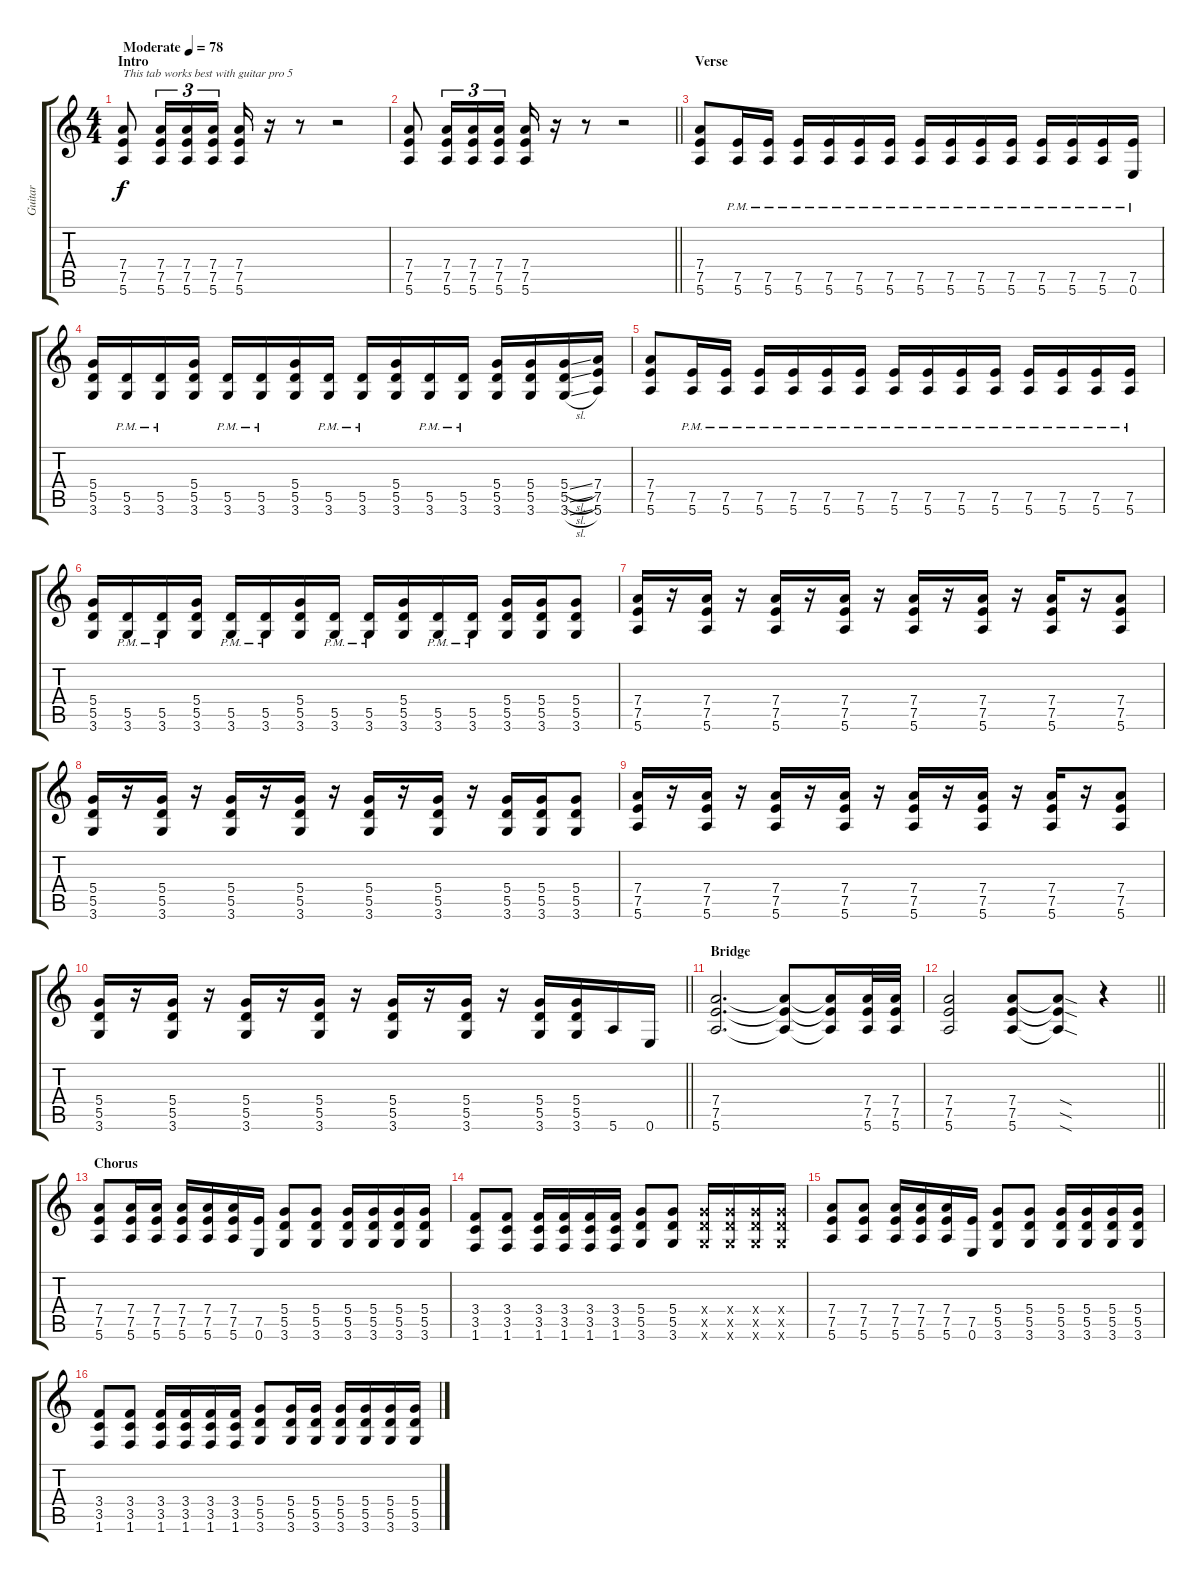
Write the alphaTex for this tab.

\track ("Guitar" "Guitar") {instrument distortionguitar}
\staff {score tabs}
\tuning (E4 B3 G3 D3 A2 E2) {hide}
\ts (4 4)
\section ("" "Intro")
\tempo (78 "Moderate")
\clef g2
\ks c
(7.4 7.5 5.6).8{txt "This tab works best with guitar pro 5" dy f instrument distortionguitar} (7.4 7.5 5.6).16{tu (3 2)} (7.4 7.5 5.6).16{tu (3 2)} (7.4 7.5 5.6).16{tu (3 2)} (7.4 7.5 5.6).16 r.16 r.8 r.2 |
\barLineRight lightlight
(7.4 7.5 5.6).8 (7.4 7.5 5.6).16{tu (3 2)} (7.4 7.5 5.6).16{tu (3 2)} (7.4 7.5 5.6).16{tu (3 2)} (7.4 7.5 5.6).16 r.16 r.8 r.2 |
\section ("" "Verse")
(7.4 7.5 5.6).8 (7.5{pm} 5.6{pm}).16 (7.5{pm} 5.6{pm}).16 (7.5{pm} 5.6{pm}).16 (7.5{pm} 5.6{pm}).16 (7.5{pm} 5.6{pm}).16 (7.5{pm} 5.6{pm}).16 (7.5{pm} 5.6{pm}).16 (7.5{pm} 5.6{pm}).16 (7.5{pm} 5.6{pm}).16 (7.5{pm} 5.6{pm}).16 (7.5{pm} 5.6{pm}).16 (7.5{pm} 5.6{pm}).16 (7.5{pm} 5.6{pm}).16 (7.5{pm} 0.6{pm}).16 |
(5.4 5.5 3.6).16 (5.5{pm} 3.6{pm}).16 (5.5{pm} 3.6{pm}).16 (5.4 5.5 3.6).16 (5.5{pm} 3.6{pm}).16 (5.5{pm} 3.6{pm}).16 (5.4 5.5 3.6).16 (5.5{pm} 3.6{pm}).16 (5.5{pm} 3.6{pm}).16 (5.4 5.5 3.6).16 (5.5{pm} 3.6{pm}).16 (5.5{pm} 3.6{pm}).16 (5.4 5.5 3.6).16 (5.4 5.5 3.6).16 (5.4{sl} 5.5{sl} 3.6{sl}).16 (7.4 7.5 5.6).16 |
(7.4 7.5 5.6).8 (7.5{pm} 5.6{pm}).16 (7.5{pm} 5.6{pm}).16 (7.5{pm} 5.6{pm}).16 (7.5{pm} 5.6{pm}).16 (7.5{pm} 5.6{pm}).16 (7.5{pm} 5.6{pm}).16 (7.5{pm} 5.6{pm}).16 (7.5{pm} 5.6{pm}).16 (7.5{pm} 5.6{pm}).16 (7.5{pm} 5.6{pm}).16 (7.5{pm} 5.6{pm}).16 (7.5{pm} 5.6{pm}).16 (7.5{pm} 5.6{pm}).16 (7.5{pm} 5.6{pm}).16 |
(5.4 5.5 3.6).16 (5.5{pm} 3.6{pm}).16 (5.5{pm} 3.6{pm}).16 (5.4 5.5 3.6).16 (5.5{pm} 3.6{pm}).16 (5.5{pm} 3.6{pm}).16 (5.4 5.5 3.6).16 (5.5{pm} 3.6{pm}).16 (5.5{pm} 3.6{pm}).16 (5.4 5.5 3.6).16 (5.5{pm} 3.6{pm}).16 (5.5{pm} 3.6{pm}).16 (5.4 5.5 3.6).16 (5.4 5.5 3.6).16 (5.4 5.5 3.6).8 |
(7.4 7.5 5.6).16 r.16 (7.4 7.5 5.6).16 r.16 (7.4 7.5 5.6).16 r.16 (7.4 7.5 5.6).16 r.16 (7.4 7.5 5.6).16 r.16 (7.4 7.5 5.6).16 r.16 (7.4 7.5 5.6).16 r.16 (7.4 7.5 5.6).8 |
(5.4 5.5 3.6).16 r.16 (5.4 5.5 3.6).16 r.16 (5.4 5.5 3.6).16 r.16 (5.4 5.5 3.6).16 r.16 (5.4 5.5 3.6).16 r.16 (5.4 5.5 3.6).16 r.16 (5.4 5.5 3.6).16 (5.4 5.5 3.6).16 (5.4 5.5 3.6).8 |
(7.4 7.5 5.6).16 r.16 (7.4 7.5 5.6).16 r.16 (7.4 7.5 5.6).16 r.16 (7.4 7.5 5.6).16 r.16 (7.4 7.5 5.6).16 r.16 (7.4 7.5 5.6).16 r.16 (7.4 7.5 5.6).16 r.16 (7.4 7.5 5.6).8 |
\barLineRight lightlight
(5.4 5.5 3.6).16 r.16 (5.4 5.5 3.6).16 r.16 (5.4 5.5 3.6).16 r.16 (5.4 5.5 3.6).16 r.16 (5.4 5.5 3.6).16 r.16 (5.4 5.5 3.6).16 r.16 (5.4 5.5 3.6).16 (5.4 5.5 3.6).16 5.6.16 0.6.16 |
\section ("" "Bridge")
(7.4 7.5 5.6).2{d} (7.4{t} 7.5{t} 5.6{t}).8 (7.4{t} 7.5{t} 5.6{t}).16 (7.4 7.5 5.6).32 (7.4 7.5 5.6).32 |
\barLineRight lightlight
(7.4 7.5 5.6).2 (7.4 7.5 5.6).8 (7.4{sod t} 7.5{sod t} 5.6{sod t}).8 r.4 |
\section ("" "Chorus")
(7.4 7.5 5.6).8 (7.4 7.5 5.6).16 (7.4 7.5 5.6).16 (7.4 7.5 5.6).16 (7.4 7.5 5.6).16 (7.4 7.5 5.6).16 (7.5 0.6).16 (5.4 5.5 3.6).8 (5.4 5.5 3.6).8 (5.4 5.5 3.6).16 (5.4 5.5 3.6).16 (5.4 5.5 3.6).16 (5.4 5.5 3.6).16 |
(3.4 3.5 1.6).8 (3.4 3.5 1.6).8 (3.4 3.5 1.6).16 (3.4 3.5 1.6).16 (3.4 3.5 1.6).16 (3.4 3.5 1.6).16 (5.4 5.5 3.6).8 (5.4 5.5 3.6).8 (5.4{x} 5.5{x} 3.6{x}).16 (5.4{x} 5.5{x} 3.6{x}).16 (5.4{x} 5.5{x} 3.6{x}).16 (5.4{x} 5.5{x} 3.6{x}).16 |
(7.4 7.5 5.6).8 (7.4 7.5 5.6).8 (7.4 7.5 5.6).16 (7.4 7.5 5.6).16 (7.4 7.5 5.6).16 (7.5 0.6).16 (5.4 5.5 3.6).8 (5.4 5.5 3.6).8 (5.4 5.5 3.6).16 (5.4 5.5 3.6).16 (5.4 5.5 3.6).16 (5.4 5.5 3.6).16 |
(3.4 3.5 1.6).8 (3.4 3.5 1.6).8 (3.4 3.5 1.6).16 (3.4 3.5 1.6).16 (3.4 3.5 1.6).16 (3.4 3.5 1.6).16 (5.4 5.5 3.6).8 (5.4 5.5 3.6).16 (5.4 5.5 3.6).16 (5.4 5.5 3.6).16 (5.4 5.5 3.6).16 (5.4 5.5 3.6).16 (5.4 5.5 3.6).16
